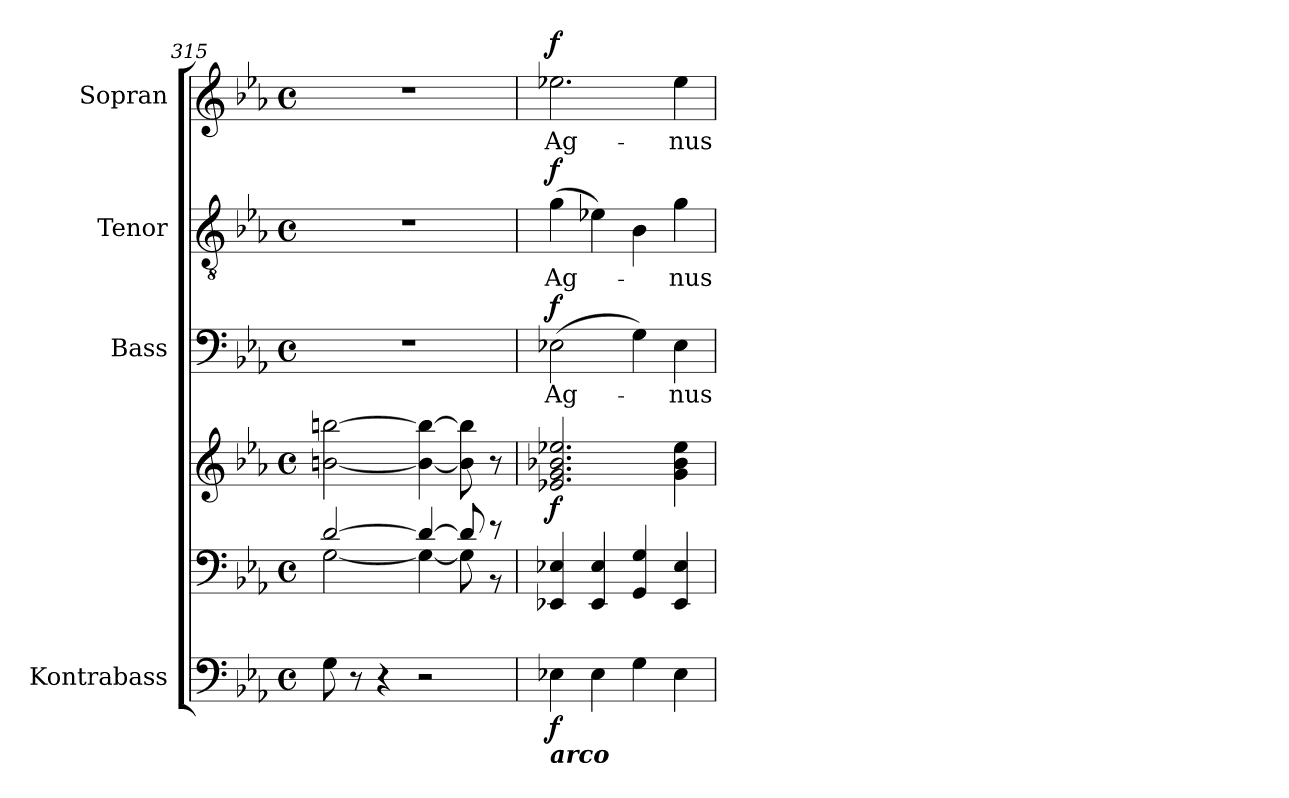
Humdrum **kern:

**kern	**dynam	**kern	**kern	**dynam	**kern	**text	**dynam	**kern	**text	**dynam	**kern	**text	**dynam
*part5	*part5	*part4	*part4	*part4	*part3	*part3	*part3	*part2	*part2	*part2	*part1	*part1	*part1
*staff6	*staff6	*staff5	*staff4	*staff4/5	*staff3	*staff3	*staff3	*staff2	*staff2	*staff2	*staff1	*staff1	*staff1
*I"Kontrabass	*	*	*	*	*I"Bass	*	*	*I"Tenor	*	*	*I"Sopran	*	*
*I'Kb.	*	*	*	*	*I'B.	*	*	*I'T.	*	*	*I'S.	*	*
*clefF4	*	*clefF4	*clefG2	*	*clefF4	*	*	*clefGv2	*	*	*clefG2	*	*
*ITrd7c12	*	*	*	*	*	*	*	*	*	*	*	*	*
*k[b-e-a-]	*	*k[b-e-a-]	*k[b-e-a-]	*	*k[b-e-a-]	*	*	*k[b-e-a-]	*	*	*k[b-e-a-]	*	*
*E-:	*	*E-:	*E-:	*	*E-:	*	*	*E-:	*	*	*E-:	*	*
*M4/4	*	*M4/4	*M4/4	*	*M4/4	*	*	*M4/4	*	*	*M4/4	*	*
*met(c)	*	*met(c)	*met(c)	*	*met(c)	*	*	*met(c)	*	*	*met(c)	*	*
=315	=315	=315	=315	=315	=315	=315	=315	=315	=315	=315	=315	=315	=315
*	*	*^	*	*	*	*	*	*	*	*	*	*	*
8GG\	.	[>2d/	[<2G\	[2bn\ [2bbn\	.	1r	.	.	1r	.	.	1r	.	.
8r	.	.	.	.	.	.	.	.	.	.	.	.	.	.
4r	.	.	.	.	.	.	.	.	.	.	.	.	.	.
2r	.	4d/_	4G\_	4b\_ 4bb\_	.	.	.	.	.	.	.	.	.	.
.	.	8d/]	8G\]	8b\] 8bb\]	.	.	.	.	.	.	.	.	.	.
.	.	8r	8r	8r	.	.	.	.	.	.	.	.	.	.
!!LO:LB:g=z
=316	=316	=316	=316	=316	=316	=316	=316	=316	=316	=316	=316	=316	=316	=316
!LO:TX:b:Bi:t=arco	!	!	!	!	!	!	!	!	!	!	!	!	!	!
!	!LO:DY:b	!	!	!	!LO:DY:b	!	!LO:LY:b	!LO:DY:a	!	!LO:LY:b	!LO:DY:a	!	!LO:LY:b	!LO:DY:a
*	*	*v	*v	*	*	*	*	*	*	*	*	*	*	*
4EE-X\	f	4EE-X/ 4E-X/	2.e-X/ 2.g/ 2.b-X/ 2.ee-X/	f	(>2E-X\	Ag-	f	(>4g\	Ag-	f	2.ee-X\	Ag-	f
4EE-\	.	4EE-/ 4E-/	.	.	.	.	.	4e-X\)	.	.	.	.	.
4GG\	.	4GG/ 4G/	.	.	4G\)	.	.	4B-\	.	.	.	.	.
!	!	!	!	!	!	!LO:LY:b	!	!	!LO:LY:b	!	!	!LO:LY:b	!
4EE-\	.	4EE-/ 4E-/	4g\ 4b-\ 4ee-\	.	4E-\	-nus	.	4g\	-nus	.	4ee-\	-nus	.
=	=	=	=	=	=	=	=	=	=	=	=	=	=
*-	*-	*-	*-	*-	*-	*-	*-	*-	*-	*-	*-	*-	*-
